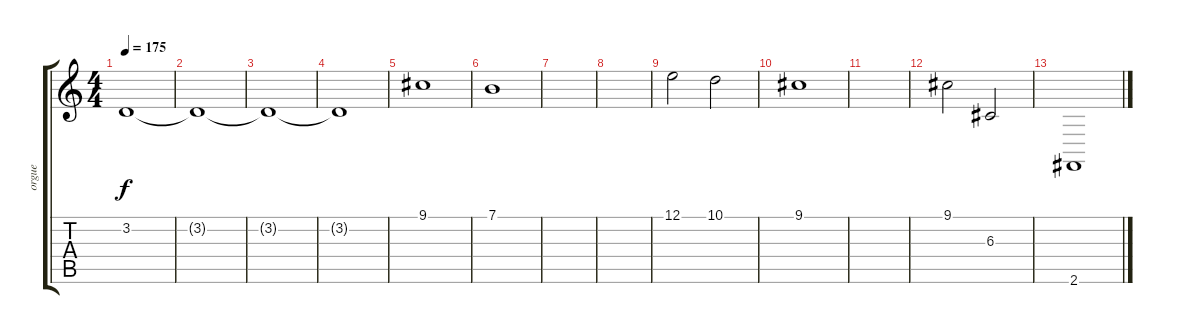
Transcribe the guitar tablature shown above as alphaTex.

\track ("orgue" "orgue") {instrument churchorgan}
\staff {score tabs}
\tuning (E4 B3 G3 D3 A2 E2) {hide}
\ts (4 4)
\tempo 175
\clef g2
\ks c
3.2.1{dy f} |
3.2{t}.1 |
3.2{t}.1 |
3.2{t}.1 |
9.1.1 |
7.1.1 |
|
|
12.1.2 10.1.2 |
9.1.1 |
|
9.1.2 6.3.2 |
2.6.1
